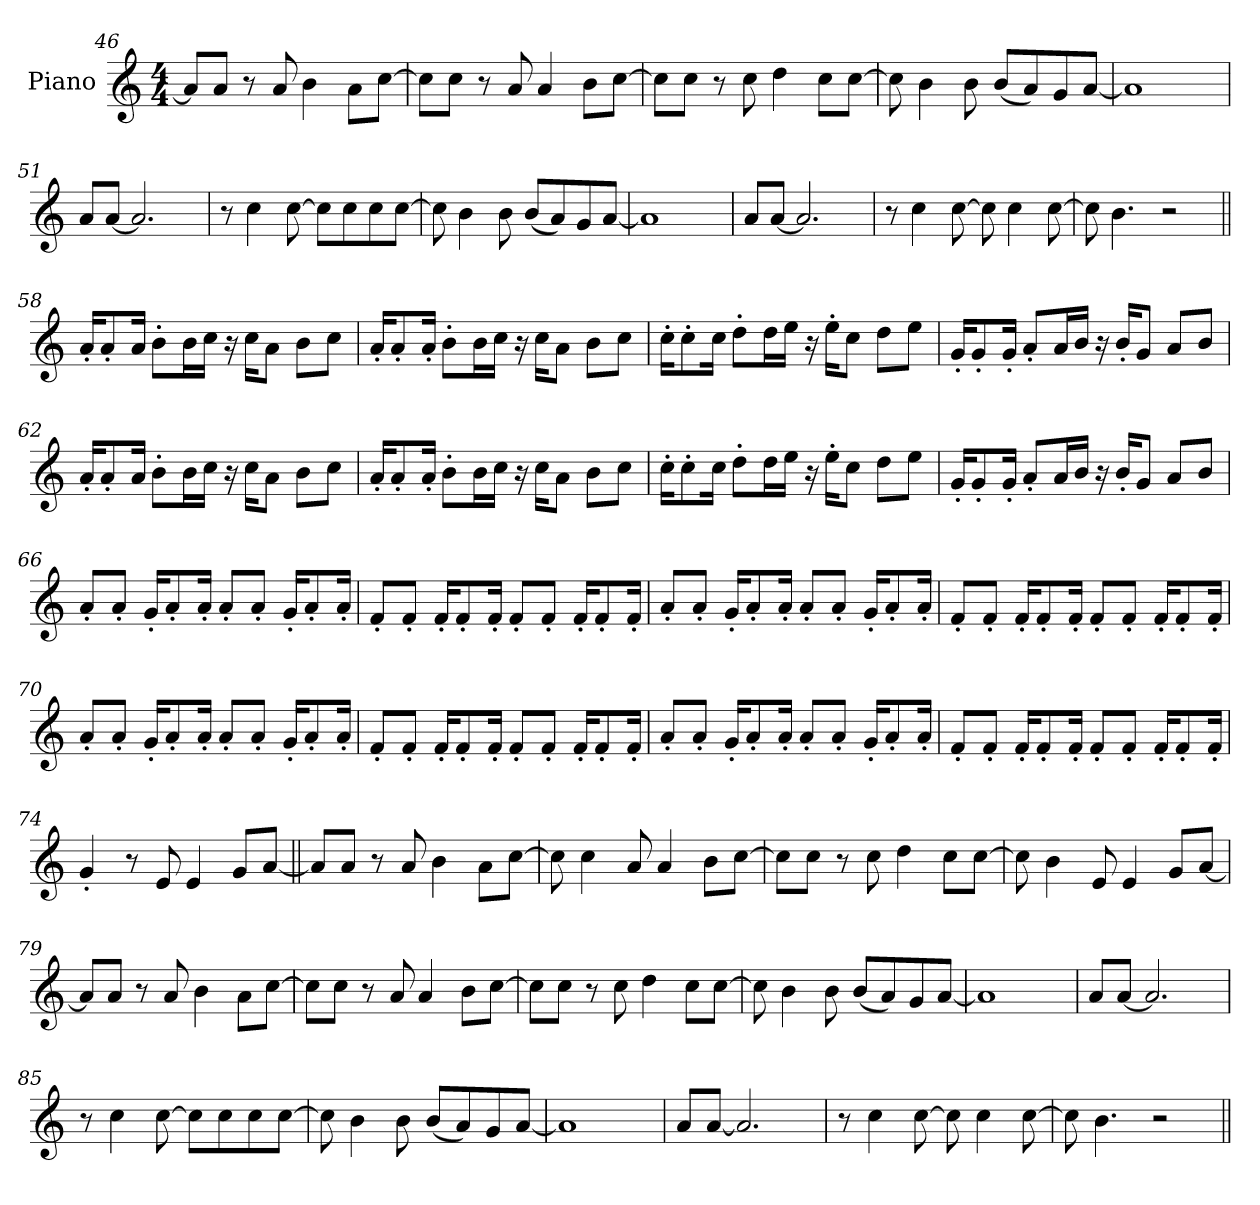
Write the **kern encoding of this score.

**kern
*part1
*staff1
*I"Piano
*I'Pno.
*clefG2
*k[]
*M4/4
=46
8aL]
8aJ
8r
8a
4b
8aL
[8ccJ
=47
8ccL]
8ccJ
8r
8a
4a
8bL
[8ccJ
=48
8ccL]
8ccJ
8r
8cc
4dd
8ccL
[8ccJ
=49
8cc]
4b
8b
(8bL
8a)
8g
[8aJ
=50
1a]
=51
8aL
[8aJ
2.a]
=52
8r
4cc
[8cc
8ccL]
8cc
8cc
[8ccJ
=53
8cc]
4b
8b
(8bL
8a)
8g
[8aJ
=54
1a]
=55
8aL
[8aJ
2.a]
=56
8r
4cc
[8cc
8cc]
4cc
[8cc
=57
8cc]
4.b
2r
=58||
16a'!KL
8a'!
16a!Jk
8b'!L
16b!L
16cc!JJ
16r
16cc!KL
8a!J
8b!L
8cc!J
=59
16a'!KL
8a'!
16a'!Jk
8b'!L
16b!L
16cc!JJ
16r
16cc!KL
8a!J
8b!L
8cc!J
=60
16cc'!KL
8cc'!
16cc!Jk
8dd'!L
16dd!L
16ee!JJ
16r
16ee'!KL
8cc!J
8dd!L
8ee!J
=61
16g'!KL
8g'!
16g'!Jk
8a'!L
16a!L
16b!JJ
16r
16b'!KL
8g!J
8a!L
8b!J
=62
16a'!KL
8a'!
16a!Jk
8b'!L
16b!L
16cc!JJ
16r
16cc!KL
8a!J
8b!L
8cc!J
=63
16a'!KL
8a'!
16a'!Jk
8b'!L
16b!L
16cc!JJ
16r
16cc!KL
8a!J
8b!L
8cc!J
=64
16cc'!KL
8cc'!
16cc!Jk
8dd'!L
16dd!L
16ee!JJ
16r
16ee'!KL
8cc!J
8dd!L
8ee!J
=65
16g'!KL
8g'!
16g'!Jk
8a'!L
16a!L
16b!JJ
16r
16b'!KL
8g!J
8a!L
8b!J
=66
8a'!L
8a'!J
16g'!KL
8a'!
16a'!Jk
8a'!L
8a'!J
16g'!KL
8a'!
16a'!Jk
=67
8f'!L
8f'!J
16f'!KL
8f'!
16f'!Jk
8f'!L
8f'!J
16f'!KL
8f'!
16f'!Jk
=68
8a'!L
8a'!J
16g'!KL
8a'!
16a'!Jk
8a'!L
8a'!J
16g'!KL
8a'!
16a'!Jk
=69
8f'!L
8f'!J
16f'!KL
8f'!
16f'!Jk
8f'!L
8f'!J
16f'!KL
8f'!
16f'!Jk
=70
8a'!L
8a'!J
16g'!KL
8a'!
16a'!Jk
8a'!L
8a'!J
16g'!KL
8a'!
16a'!Jk
=71
8f'!L
8f'!J
16f'!KL
8f'!
16f'!Jk
8f'!L
8f'!J
16f'!KL
8f'!
16f'!Jk
=72
8a'!L
8a'!J
16g'!KL
8a'!
16a'!Jk
8a'!L
8a'!J
16g'!KL
8a'!
16a'!Jk
=73
8f'!L
8f'!J
16f'!KL
8f'!
16f'!Jk
8f'!L
8f'!J
16f'!KL
8f'!
16f'!Jk
=74
4g'!
8r
8e
4e
8gL
[8aJ
=75||
8aL]
8aJ
8r
8a
4b
8aL
[8ccJ
=76
8cc]
4cc
8a
4a
8bL
[8ccJ
=77
8ccL]
8ccJ
8r
8cc
4dd
8ccL
[8ccJ
=78
8cc]
4b
8e
4e
8gL
[8aJ
=79
8aL]
8aJ
8r
8a
4b
8aL
[8ccJ
=80
8ccL]
8ccJ
8r
8a
4a
8bL
[8ccJ
=81
8ccL]
8ccJ
8r
8cc
4dd
8ccL
[8ccJ
=82
8cc]
4b
8b
(8bL
8a)
8g
[8aJ
=83
1a]
=84
8aL
[8aJ
2.a]
=85
8r
4cc
[8cc
8ccL]
8cc
8cc
[8ccJ
=86
8cc]
4b
8b
(8bL
8a)
8g
[8aJ
=87
1a]
=88
8aL
[8aJ
2.a]
=89
8r
4cc
[8cc
8cc]
4cc
[8cc
=90
8cc]
4.b
2r
=||
*-
